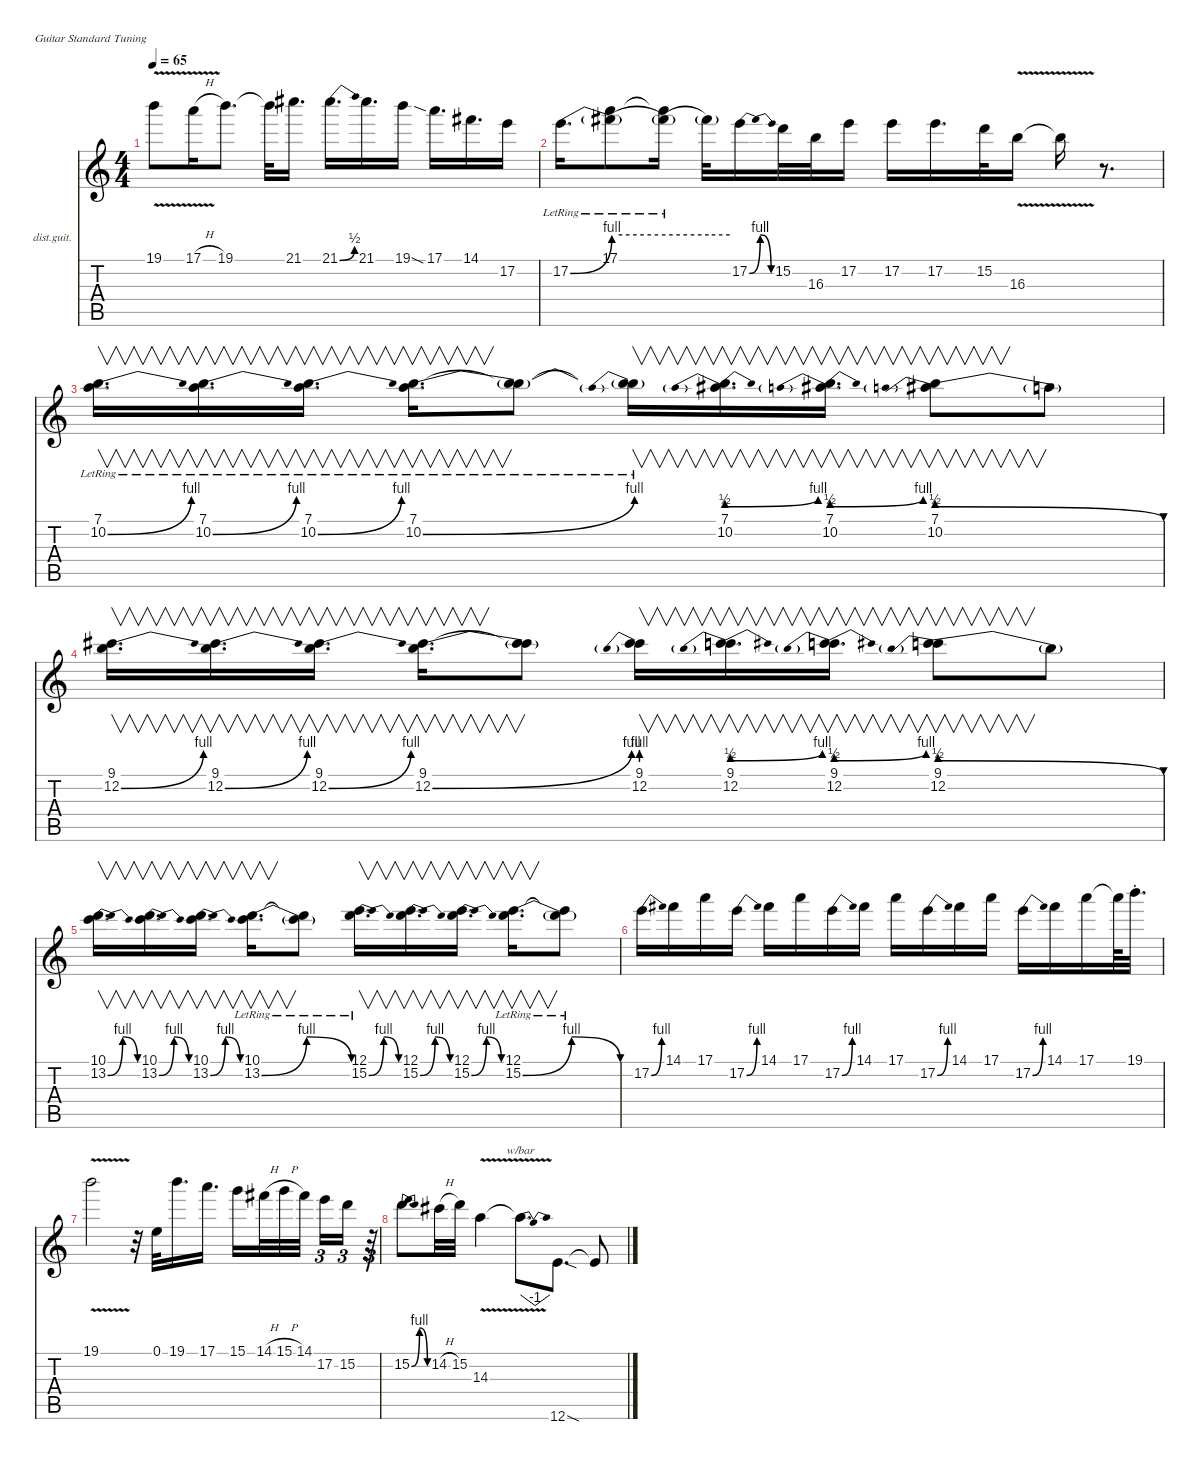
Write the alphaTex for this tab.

\defaultSystemsLayout 4
\hideDynamics
\bracketExtendMode nobrackets
\firstSystemTrackNameOrientation horizontal
\otherSystemsTrackNameOrientation horizontal
\track ("Lead Guitar" "dist.guit.") {instrument distortionguitar}
\staff {score tabs}
\tuning (E4 B3 G3 D3 A2 E2)
\ts (4 4)
\tempo 65
\clef g2
\ks c
19.1{v}.8{dy f beam Down} 17.1{v h}.16{beam Down} 19.1.8{d beam Down} 19.1{t}.32{beam Down} 21.1{acc #}.16{d beam Down} 21.1{be (bend 0 0 45 2) acc #}.16{d beam Down} 21.1{acc #}.16{d beam Down} 19.1.16{beam Down} 17.1{sia}.16{d beam Down} 14.1{acc #}.16{d beam Down} 17.2.16{beam Down} |
17.2{be (bend 0 0 60 4) lr}.16{d beam Down} (17.1{lr} 17.2{be (hold 0 4 60 4) lr t}).8{beam Down} (17.1{lr t} 17.2{be (hold 0 4 60 4) t}).16{beam Down} 17.2{be (hold 0 4 60 4) t}.32{beam Down} 17.2{be (bendrelease 0 0 25.0000008 4 34.9999992 4 60 0)}.16{beam Down} 15.2.32{beam Down} 16.3.32{beam Down} 17.2.16{beam Down} 17.2.16{beam Down} 17.2.16{d beam Down} 15.2.32{beam Down} 16.3{v}.16{beam Down} 16.3{v t}.16{beam Down} r.8{d beam Down} |
(7.1{lr} 10.2{be (bend 0 0 60 4) lr}).16{v d beam Down} (7.1{lr} 10.2{be (bend 0 0 60 4) lr}).16{v d beam Down} (7.1{lr} 10.2{be (bend 0 0 60 4) lr}).16{v d beam Down} (7.1{lr} 10.2{be (bend 0 0 15 4) lr}).16{v d beam Down} (7.1{lr t} 10.2{lr t}).8{beam Down} (7.1{lr t} 10.2{be (prebend 0 4 60 4) lr t}).16{v beam Down} (7.1 10.2{be (prebendbend 0 2 30 4)}).16{v d beam Down} (7.1 10.2{be (prebendbend 0 2 25.0000008 4)}).16{v d beam Down} (7.1 10.2{be (prebendrelease 0 2 60 0)}).8{v beam Down} 10.2{t}.8{dy mf beam Down} |
(9.1{acc #} 12.2{be (bend 0 0 60 4)}).16{v d dy f beam Down} (9.1{acc #} 12.2{be (bend 0 0 60 4)}).16{v d beam Down} (9.1{acc #} 12.2{be (bend 0 0 60 4)}).16{v d beam Down} (9.1{acc #} 12.2{be (bend 0 0 15 4)}).16{v d beam Down} (9.1{t acc #} 12.2{t}).8{beam Down} (9.1{acc #} 12.2{be (prebend 0 4 60 4)}).16{v beam Down} (9.1{acc #} 12.2{be (prebendbend 0 2 30 4)}).16{v d beam Down} (9.1{acc #} 12.2{be (prebendbend 0 2 25.0000008 4)}).16{v d beam Down} (9.1{acc #} 12.2{be (prebendrelease 0 2 60 0)}).8{v beam Down} 12.2{t}.8{dy mf beam Down} |
(10.1 13.2{be (bendrelease 0 0 9.999999599999999 4 45.999998399999996 4 60 0)}).16{v d dy f beam Down} (10.1 13.2{be (bendrelease 0 0 9.999999599999999 4 45.999998399999996 4 60 0)}).16{v d beam Down} (10.1 13.2{be (bendrelease 0 0 9.999999599999999 4 45.999998399999996 4 60 0)}).16{v d beam Down} (10.1{lr} 13.2{be (bendrelease 0 0 9.999999599999999 4 45.999998399999996 4 60 0) lr}).16{v d beam Down} (10.1{lr t} 13.2{lr t}).8{dy mf beam Down} (12.1{lr} 15.2{be (bendrelease 0 0 9 4 51.999998399999996 4 60 0) lr}).16{v d dy f beam Down} (12.1 15.2{be (bendrelease 0 0 9 4 51.999998399999996 4 60 0)}).16{v d beam Down} (12.1 15.2{be (bendrelease 0 0 9 4 51.999998399999996 4 60 0)}).16{v d beam Down} (12.1{lr} 15.2{be (bendrelease 0 0 9 4 51.999998399999996 4 60 0) lr}).16{v d beam Down} (12.1{lr t} 15.2{lr t}).8{dy mf beam Down} |
17.2{be (bend 0 0 22.999999199999998 4)}.16{dy f beam Down} 14.1{acc #}.16{beam Down} 17.1.16{beam Down} 17.2{be (bend 0 0 22.999999199999998 4)}.16{beam Down} 14.1{acc #}.16{beam Down} 17.1.16{beam Down} 17.2{be (bend 0 0 22.999999199999998 4)}.16{beam Down} 14.1{acc #}.16{beam Down} 17.1.16{beam Down} 17.2{be (bend 0 0 22.999999199999998 4)}.16{beam Down} 14.1{acc #}.16{beam Down} 17.1.16{beam Down} 17.2{be (bend 0 0 22.999999199999998 4)}.16{beam Down} 14.1{acc #}.16{beam Down} 17.1.16{beam Down} 17.1{t}.64{dy mf beam Down} 19.1{st}.32{d dy f beam Down} |
19.1{v}.2{beam Down} r.32{beam Down} 0.1.32{beam Down} 19.1.16{d beam Down} 17.1.16{d beam Down} 15.1.16{beam Down} 14.1{h acc #}.32{beam Down} 15.1{h}.32{beam Down} 14.1{acc #}.32{beam Down} 17.2.16{tu (3 2) beam Down} 15.2.16{tu (3 2) beam Down} r.64{tu (3 2) beam Down} |
15.2{be (bendrelease 0 0 30 4 39 4 60 0)}.8{d beam Down} 14.2{h acc #}.32{beam Down} 15.2.32{beam Down} 14.3{v}.4{beam Down} 14.3{v t}.8{d tbe (dip default 0 0 15 -4 30 0) beam Down} 12.6{sod}.8{d beam Down} 12.6{t}.8{beam Up}
